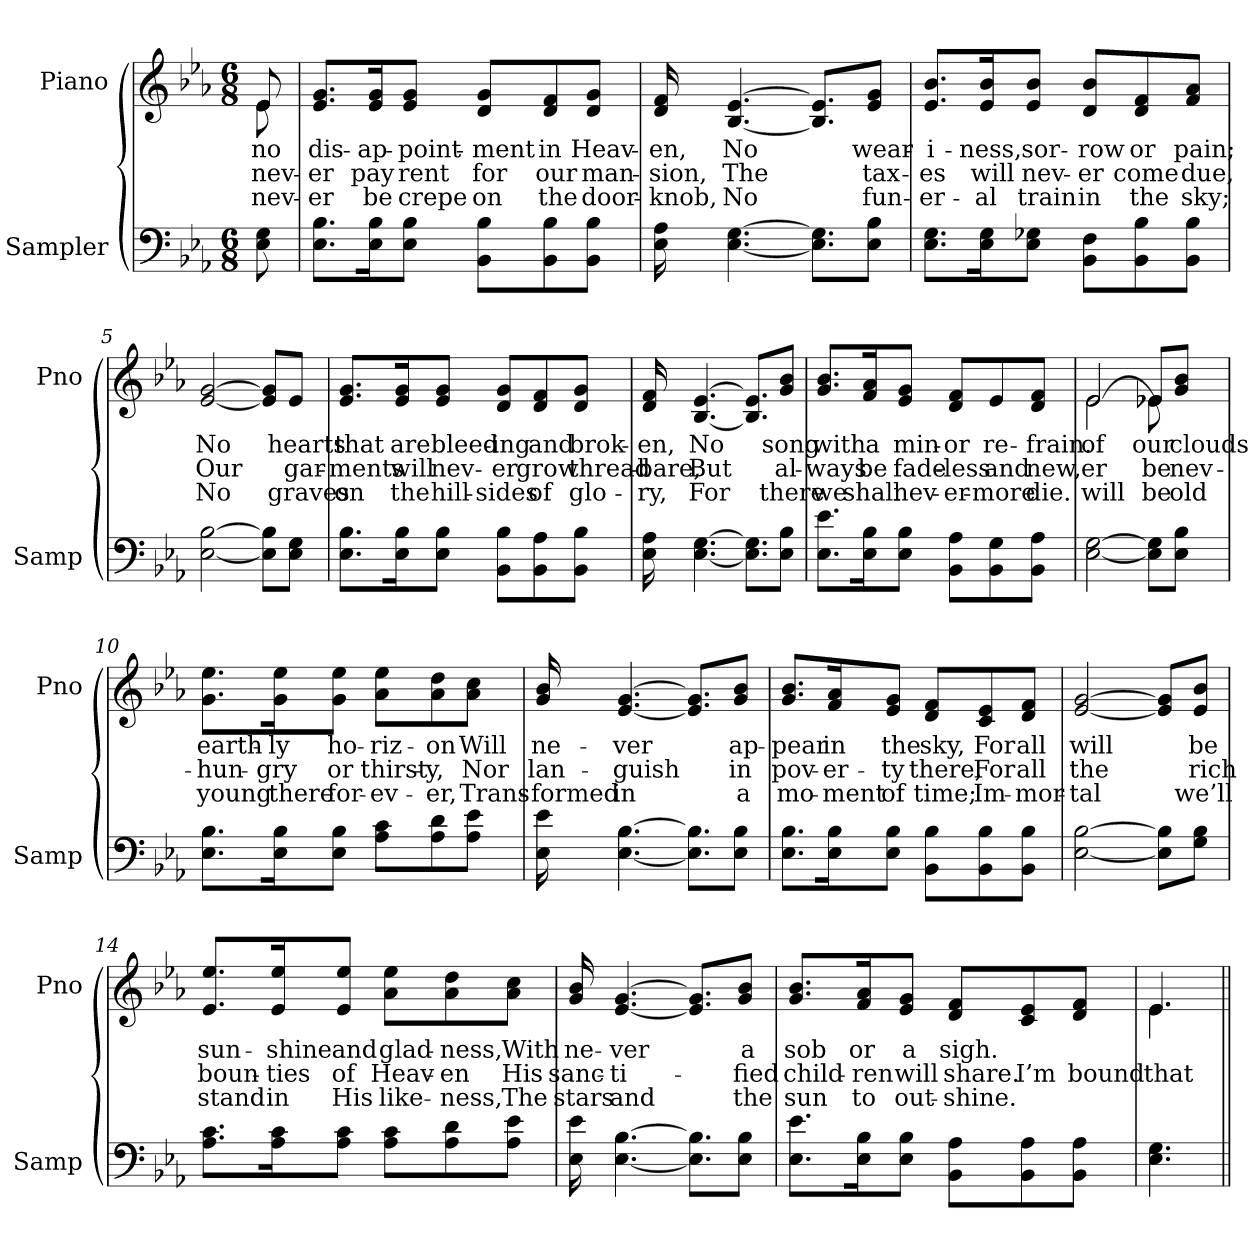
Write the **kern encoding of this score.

**kern	**kern	**text	**text	**text
*part2	*part1	*part1	*part1	*part1
*staff2	*staff1	*staff1	*staff1	*staff1
*I"Sampler	*I"Piano	*	*	*
*I'Samp	*I'Pno	*	*	*
*clefF4	*clefG2	*	*	*
*k[b-e-a-]	*k[b-e-a-]	*	*	*
*E-:	*E-:	*	*	*
*M6/8	*M6/8	*	*	*
=1	=1	=1	=1	=1
*	*^	*	*	*
8E- 8G	8e-/	8e-	no	nev-	nev-
*	*v	*v	*	*	*
=2	=2	=2	=2	=2
8.E-\ 8.B-\L	8.e-/ 8.g/L	dis-	-er	-er
16E-\ 16B-\K	16e-/ 16g/K	-ap-	pay	be
8E-\ 8B-\J	8e-/ 8g/J	-point-	rent	crepe
8BB-\ 8B-\L	8d/ 8g/L	-ment	for	on
8BB-\ 8B-\	8d/ 8f/	in	our	the
8BB-\ 8B-\J	8d/ 8g/J	Heav-	man-	door-
=3	=3	=3	=3	=3
16E- 16A-	16d 16f	-en,	-sion,	-knob,
[4.E- [4.G	[4.B- [4.e-	No	The	No
8.E-]\ 8.G]\L	8.B-]/ 8.e-]/L	.	.	.
8E-\ 8B-\J	8e-/ 8g/J	wear-	tax-	fun-
=4	=4	=4	=4	=4
8.E-\ 8.G\L	8.e-/ 8.b-/L	-i-	-es	-er-
16E-\ 16G\K	16e-/ 16b-/K	-ness,	will	-al
8E-\ 8G-X\J	8e-/ 8b-/J	sor-	nev-	train
8BB-\ 8F\L	8d/ 8b-/L	-row	-er	in
8BB-\ 8B-\	8d/ 8f/	or	come	the
8BB-\ 8B-\J	8f/ 8a-/J	pain;	due,	sky;
=5	=5	=5	=5	=5
[2E- [2B-	[2e- [2g	No	Our	No
8E-]\ 8B-]\L	8e-]/ 8g]/L	.	.	.
8E-\ 8G\J	8e-/J	hearts	gar-	graves
=6	=6	=6	=6	=6
8.E-\ 8.B-\L	8.e-/ 8.g/L	that	-ments	on
16E-\ 16B-\K	16e-/ 16g/K	are	will	the
8E-\ 8B-\J	8e-/ 8g/J	bleed-	nev-	hill-
8BB-\ 8B-\L	8d/ 8g/L	-ing	-er	-sides
8BB-\ 8A-\	8d/ 8f/	and	grow	of
8BB-\ 8B-\J	8d/ 8g/J	brok-	thread-	glo-
=7	=7	=7	=7	=7
16E- 16A-	16d 16f	-en,	-bare,	-ry,
[4.E- [4.G	[4.B- [4.e-	No	But	For
8.E-]\ 8.G]\L	8.B-]/ 8.e-]/L	.	.	.
8E-\ 8B-\J	8g/ 8b-/J	song	al-	there
=8	=8	=8	=8	=8
8.E-\ 8.e-\L	8.g/ 8.b-/L	with	-ways	we
16E-\ 16B-\K	16f/ 16a-/K	a	be	shall
8E-\ 8B-\J	8e-/ 8g/J	min-	fade-	nev-
8BB-\ 8A-\L	8d/ 8f/L	-or	-less	-er-
8BB-\ 8G\	8e-/	re-	and	-more
8BB-\ 8A-\J	8d/ 8f/J	-frain.	new,	die.
=9	=9	=9	=9	=9
*	*^	*	*	*
[2E- [2G	[2e-/	2e-	of	-er	will
8E-]\ 8G]\L	8e-X/L]	8e-X	our	be	be
8E-\ 8B-\J	8g/ 8b-/J	8ryy	clouds	nev-	old
*	*v	*v	*	*	*
=10	=10	=10	=10	=10
8.E-\ 8.B-\L	8.g\ 8.ee-\L	earth-	hun-	young
16E-\ 16B-\K	16g\ 16ee-\K	-ly	-gry	there
8E-\ 8B-\J	8g\ 8ee-\J	ho-	or	for-
8A-\ 8c\L	8a-\ 8ee-\L	-riz-	thirst-	-ev-
8A-\ 8d\	8a-\ 8dd\	-on	-y,	-er,
8A-\ 8e-\J	8a-\ 8cc\J	Will	Nor	Trans-
=11	=11	=11	=11	=11
16E- 16e-	16g 16b-	ne-	lan-	-formed
[4.E- [4.B-	[4.e- [4.g	-ver	-guish	in
8.E-]\ 8.B-]\L	8.e-]/ 8.g]/L	.	.	.
8E-\ 8B-\J	8g/ 8b-/J	ap-	in	a
=12	=12	=12	=12	=12
8.E-\ 8.B-\L	8.g/ 8.b-/L	-pear	pov-	mo-
16E-\ 16B-\K	16f/ 16a-/K	in	-er-	-ment
8E-\ 8B-\J	8e-/ 8g/J	the	-ty	of
8BB-\ 8B-\L	8d/ 8f/L	sky,	there,	time;
8BB-\ 8B-\	8c/ 8e-/	For	For	Im-
8BB-\ 8B-\J	8d/ 8f/J	all	all	-mor-
=13	=13	=13	=13	=13
[2E- [2B-	[2e- [2g	will	the	-tal
8E-]\ 8B-]\L	8e-]/ 8g]/L	.	.	.
8G\ 8B-\J	8e-/ 8b-/J	be	rich	we’ll
=14	=14	=14	=14	=14
8.A-\ 8.c\L	8.e-/ 8.ee-/L	sun-	boun-	stand
16A-\ 16c\K	16e-/ 16ee-/K	-shine	-ties	in
8A-\ 8c\J	8e-/ 8ee-/J	and	of	His
8A-\ 8c\L	8a-\ 8ee-\L	glad-	Heav-	like-
8A-\ 8d\	8a-\ 8dd\	-ness,	-en	-ness,
8A-\ 8e-\J	8a-\ 8cc\J	With	His	The
=15	=15	=15	=15	=15
16E- 16e-	16g 16b-	ne-	sanc-	stars
[4.E- [4.B-	[4.e- [4.g	-ver	-ti-	and
8.E-]\ 8.B-]\L	8.e-]/ 8.g]/L	.	.	.
8E-\ 8B-\J	8g/ 8b-/J	a	-fied	the
=16	=16	=16	=16	=16
8.E-\ 8.e-\L	8.g/ 8.b-/L	sob	child-	sun
16E-\ 16B-\K	16f/ 16a-/K	or	-ren	to
8E-\ 8B-\J	8e-/ 8g/J	a	will	out-
8BB-\ 8A-\L	8d/ 8f/L	sigh.	share.	-shine.
8BB-\ 8A-\	8c/ 8e-/	.	I’m	.
8BB-\ 8A-\J	8d/ 8f/J	.	bound	.
=17	=17	=17	=17	=17
*	*^	*	*	*
4.E- 4.G	4.e-/	4.e-	.	that	.
*	*v	*v	*	*	*
=||	=||	=||	=||	=||
*-	*-	*-	*-	*-
